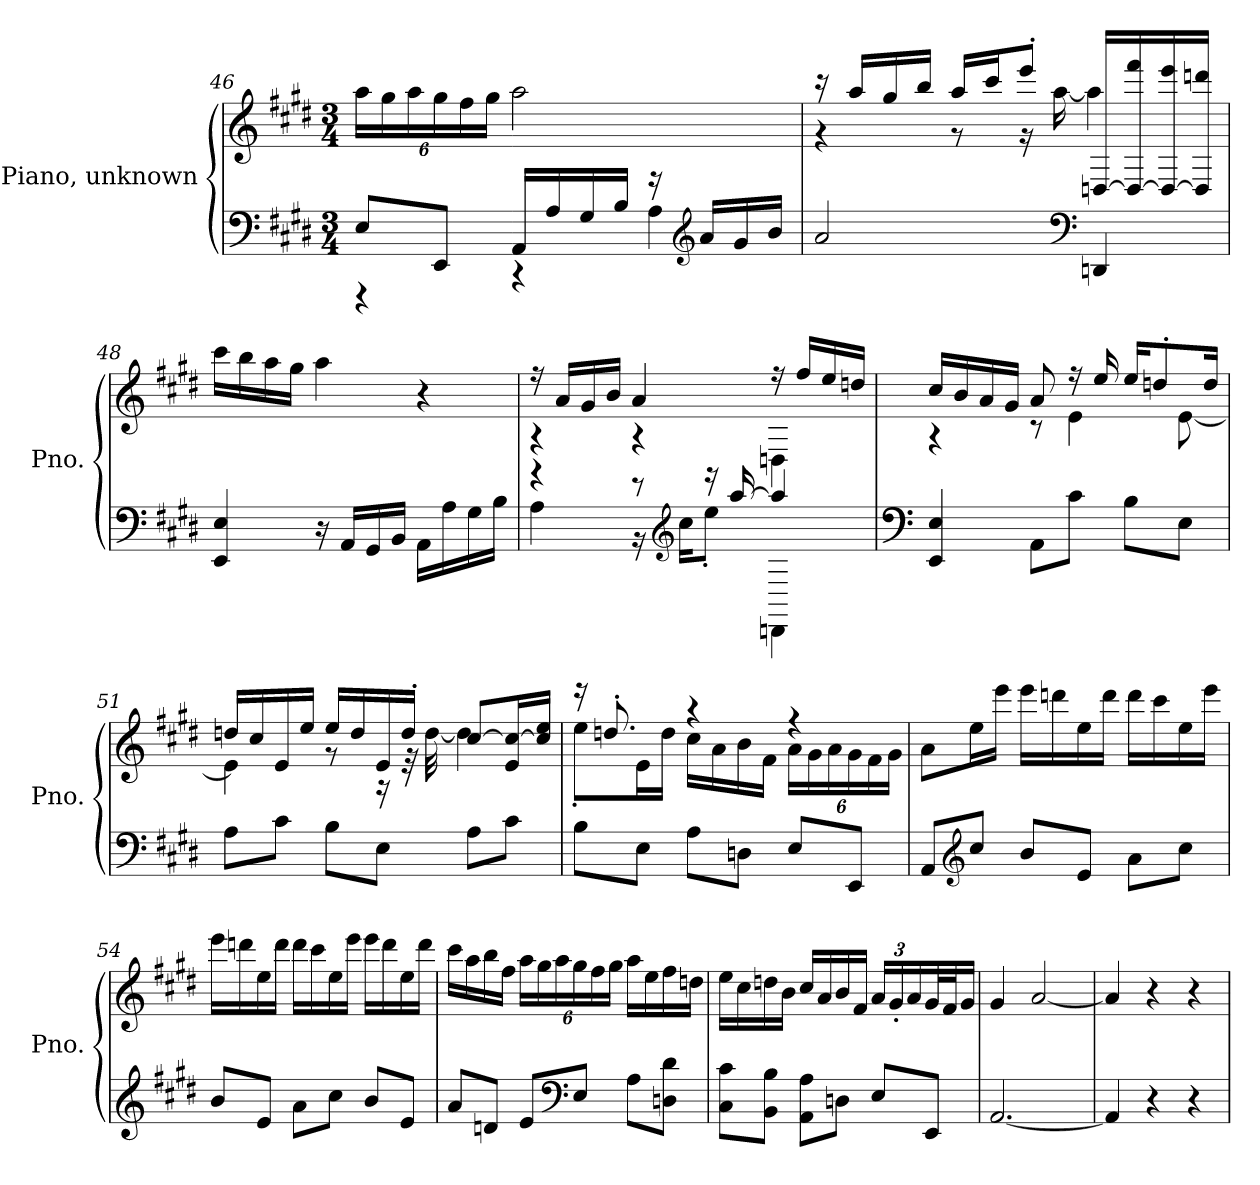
**kern	**kern
*part1	*part1
*staff2	*staff1
*I"Piano, unknown	*
*I'Pno.	*
!!LO:PB:g=z
*clefF4	*clefG2
*k[f#c#g#d#]	*k[f#c#g#d#]
*M3/4	*M3/4
=46	=46
*^	*
*	*	*Xbrackettup
8E/L	4r	24aa\LL
.	.	24gg#\
.	.	24aa\
8EE/J	.	24gg#\
.	.	24ff#\
.	.	24gg#\JJ
16AA/LL	4r	2aa\
16A/	.	.
16G#/	.	.
16B/JJ	.	.
16r	4A\	.
*clefG2	*	*
16a/LL	.	.
16g#/	.	.
16b/JJ	.	.
*v	*v	*
=47	=47
*	*^
2a/	16r	4r
.	16aa/LL	.
.	16gg#/	.
.	16bb/JJ	.
.	16aa/LL	8r
.	16ccc#/J	.
.	8eee'/J	16r
.	.	[16aa\
*clefF4	*	*
4DDn/	[16Dn/LL	4aa\]
.	16D/_ 16fff#/	.
.	16D/_ 16eee/	.
.	16D/] 16dddn/JJ	.
*	*v	*v
!!LO:LB:g=z
=48	=48
4EE/ 4E/	16ccc#\LL
.	16bb\
.	16aa\
.	16gg#\JJ
16r	4aa\
16AA/LL	.
16GG#/	.
16BB/JJ	.
16AA\LL	4r
16A\	.
16G#\	.
16B\JJ	.
=49	=49
*^	*^
4r	4A\	16r	4r
.	.	16a/LL	.
.	.	16g#/	.
.	.	16b/JJ	.
8r	16r	4a/	4r
*clefG2	*	*	*
.	16cc#\KL	.	.
16r	8ee'\J	.	.
[16aa/	.	.	.
4aa/]	4DDn\	16r	4Dn\
.	.	16ff#/LL	.
.	.	16ee/	.
.	.	16ddn/JJ	.
*v	*v	*	*
=50	=50	=50
*clefF4	*	*
4EE/ 4E/	16cc#/LL	4r
.	16b/	.
.	16a/	.
.	16g#/JJ	.
8AA\L	8a/	8r
8c#\J	16r	4e\
.	16ee/	.
8B\L	16ee/KL	.
.	8ddn'/	.
8E\J	.	[8e\
.	16dd/Jk	.
!!LO:LB:g=z	!!
=51	=51	=51
8A\L	16ddn/LL	4e\]
.	16cc#/	.
8c#\J	16e/	.
.	16ee/JJ	.
8B\L	16ee/LL	8r
.	16dd/	.
8E\J	16e/	16r
.	16dd'/JJ	32r
.	.	[32dd\
8A\L	[8cc#/L	4dd\]
8c#\J	16e/ 16cc#/_L	.
.	16cc#/] 16ee/JJ	.
=52	=52	=52
8B\L	16r	8ee'\L
.	8.ddn'/	.
8E\J	.	16e\L
.	.	16dd\JJ
8A\L	4r	16cc#\LL
.	.	16a\
8Dn\J	.	16b\
.	.	16f#\JJ
8E/L	4r	24a\LL
.	.	24g#\
.	.	24a\
8EE/J	.	24g#\
.	.	24f#\
.	.	24g#\JJ
*	*v	*v
!!LO:LB:g=z
=53	=53
8AA/L	8a\L
*clefG2	*
8cc#/J	16ee\L
.	16eee\JJ
8b/L	16eee\LL
.	16dddn\
8e/J	16ee\
.	16ddd\JJ
8a\L	16ddd\LL
.	16ccc#\
8cc#\J	16ee\
.	16eee\JJ
=54	=54
8b/L	16eee\LL
.	16dddn\
8e/J	16ee\
.	16ddd\JJ
8a\L	16ddd\LL
.	16ccc#\
8cc#\J	16ee\
.	16eee\JJ
8b/L	16eee\LL
.	16ddd\
8e/J	16ee\
.	16ddd\JJ
!!LO:LB:g=z
=55	=55
8a/L	16ccc#\LL
.	16aa\
8dn/J	16bb\
.	16ff#\JJ
8e/L	24aa\LL
.	24gg#\
.	24aa\
*clefF4	*
8E/J	24gg#\
.	24ff#\
.	24gg#\JJ
8A\L	16aa\LL
.	16ee\
8Dn\ 8d\J	16ff#\
.	16ddn\JJ
=56	=56
8C#\ 8c#\L	16ee\LL
.	16cc#\
8BB\ 8B\J	16ddn\
.	16b\JJ
8AA\ 8A\L	16cc#/LL
.	16a/
8Dn\J	16b/
.	16f#/JJ
8E/L	24a/LL
.	24g#'/
.	24a/
8EE/J	32g#/L
.	32f#/J
.	16g#/JJ
=57	=57
[2.AA/	4g#/
.	[2a/
=58	=58
4AA/]	4a/]
4r	4r
4r	4r
=	=
*-	*-
